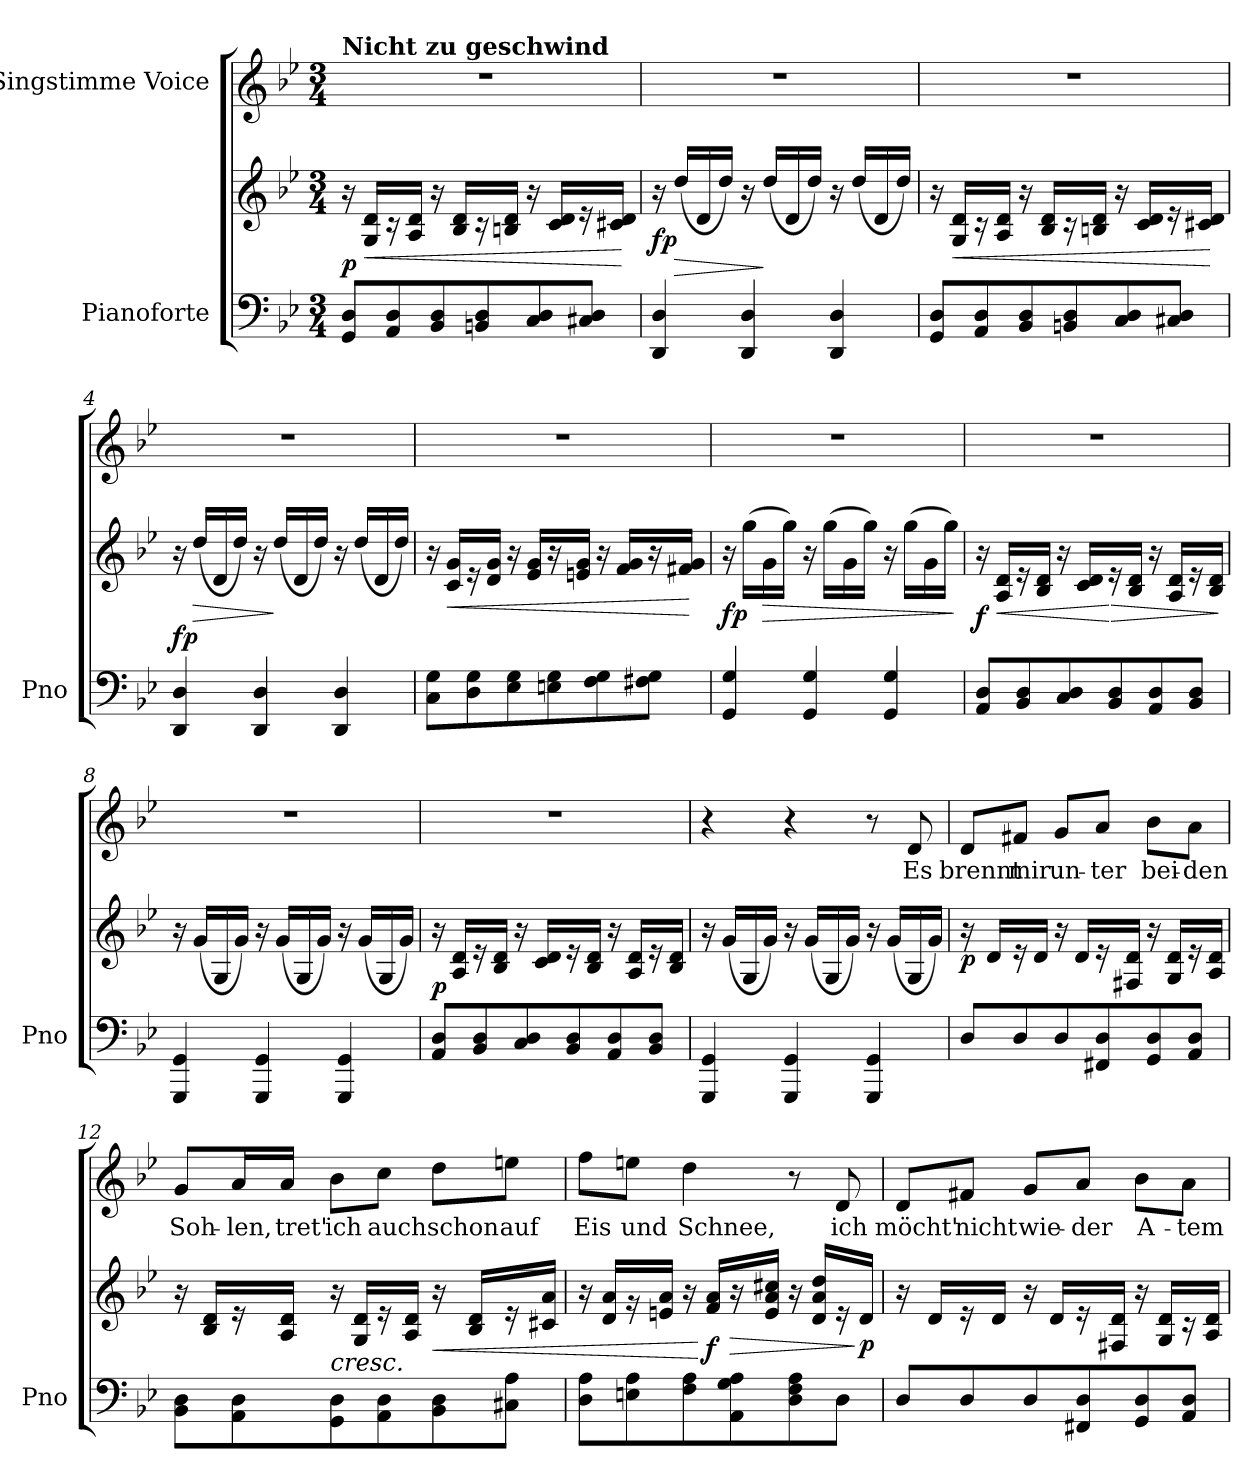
**kern	**kern	**dynam	**kern	**text
*part2	*part2	*part2	*part1	*part1
*staff3	*staff2	*staff2/3	*staff1	*staff1
*I"Pianoforte	*	*	*I"Singstimme Voice	*
*I'Pno	*	*	*	*
*clefF4	*clefG2	*	*clefG2	*
*k[b-e-]	*k[b-e-]	*	*k[b-e-]	*
*M3/4	*M3/4	*	*M3/4	*
*MM90	*MM90	*	*MM90	*
=1	=1	=1	=1	=1
!	!	!	!LO:TX:a:B:t=Nicht zu geschwind	!
!	!	!LO:DY:a=2	!	!
8GG/ 8D/L	16r	p	2.r	.
!	!	!LO:HP:b	!	!
.	16G/ 16d/LL	<	.	.
8AA/ 8D/	16r	.	.	.
.	16A/ 16d/JJ	.	.	.
8BB-/ 8D/	16r	.	.	.
.	16B-/ 16d/LL	.	.	.
8BBn/ 8D/	16r	.	.	.
.	16Bn/ 16d/JJ	.	.	.
8C/ 8D/	16r	.	.	.
.	16c/ 16d/LL	.	.	.
8C#X/ 8D/J	16r	.	.	.
.	16c#X/ 16d/JJ	.	.	.
.	.	[	.	.
=2	=2	=2	=2	=2
!	!	!LO:DY:b	!	!
4DD/ 4D/	16r	fp	2.r	.
!	!	!LO:HP:b	!	!
.	(<16dd/LL	>	.	.
.	16d/	.	.	.
.	16dd/JJ)	.	.	.
4DD/ 4D/	16r	.	.	.
.	(<16dd/LL	]	.	.
.	16d/	.	.	.
.	16dd/JJ)	.	.	.
4DD/ 4D/	16r	.	.	.
.	(<16dd/LL	.	.	.
.	16d/	.	.	.
.	16dd/JJ)	.	.	.
!!LO:LB:g=z
=3	=3	=3	=3	=3
8GG/ 8D/L	16r	.	2.r	.
!	!	!LO:HP:b	!	!
.	16G/ 16d/LL	<	.	.
8AA/ 8D/	16r	.	.	.
.	16A/ 16d/JJ	.	.	.
8BB-/ 8D/	16r	.	.	.
.	16B-/ 16d/LL	.	.	.
8BBn/ 8D/	16r	.	.	.
.	16Bn/ 16d/JJ	.	.	.
8C/ 8D/	16r	.	.	.
.	16c/ 16d/LL	.	.	.
8C#X/ 8D/J	16r	.	.	.
.	16c#X/ 16d/JJ	.	.	.
.	.	[	.	.
!!LO:LB:g=z
=4	=4	=4	=4	=4
!	!	!LO:DY:a=2	!	!
4DD/ 4D/	16r	fp	2.r	.
!	!	!LO:HP:b	!	!
.	(<16dd/LL	>	.	.
.	16d/	.	.	.
.	16dd/JJ)	.	.	.
4DD/ 4D/	16r	.	.	.
.	(<16dd/LL	]	.	.
.	16d/	.	.	.
.	16dd/JJ)	.	.	.
4DD/ 4D/	16r	.	.	.
.	(<16dd/LL	.	.	.
.	16d/	.	.	.
.	16dd/JJ)	.	.	.
=5	=5	=5	=5	=5
8C\ 8G\L	16r	.	2.r	.
!	!	!LO:HP:b	!	!
.	16c/ 16g/LL	<	.	.
8D\ 8G\	16r	.	.	.
.	16d/ 16g/JJ	.	.	.
8E-\ 8G\	16r	.	.	.
.	16e-/ 16g/LL	.	.	.
8En\ 8G\	16r	.	.	.
.	16en/ 16g/JJ	.	.	.
8F\ 8G\	16r	.	.	.
.	16f/ 16g/LL	.	.	.
8F#X\ 8G\J	16r	.	.	.
.	16f#X/ 16g/JJ	.	.	.
.	.	[	.	.
=6	=6	=6	=6	=6
!	!	!LO:DY:b	!	!
4GG/ 4G/	16r	fp	2.r	.
.	(>16gg\LL	.	.	.
!	!	!LO:HP:b	!	!
.	16g\	>	.	.
.	16gg\JJ)	.	.	.
4GG/ 4G/	16r	.	.	.
.	(>16gg\LL	.	.	.
.	16g\	.	.	.
.	16gg\JJ)	.	.	.
4GG/ 4G/	16r	.	.	.
.	(>16gg\LL	.	.	.
.	16g\	.	.	.
.	16gg\JJ)	.	.	.
.	.	]	.	.
!!LO:PB:g=z
=7	=7	=7	=7	=7
!	!	!LO:DY:b	!	!
8AA/ 8D/L	16r	f	2.r	.
!	!	!LO:HP:b	!	!
.	16A/ 16d/LL	<	.	.
8BB-/ 8D/	16re	.	.	.
.	16B-/ 16d/JJ	.	.	.
8C/ 8D/	16r	.	.	.
.	16c/ 16d/LL	.	.	.
!	!	!LO:HP:n=1:b	!	!
8BB-/ 8D/	16re	[ >	.	.
.	16B-/ 16d/JJ	.	.	.
8AA/ 8D/	16r	.	.	.
.	16A/ 16d/LL	.	.	.
8BB-/ 8D/J	16re	.	.	.
.	16B-/ 16d/JJ	.	.	.
.	.	]	.	.
!!LO:LB:g=z
=8	=8	=8	=8	=8
4GGG/ 4GG/	16r	.	2.r	.
.	(<16g/LL	.	.	.
.	16G/	.	.	.
.	16g/JJ)	.	.	.
4GGG/ 4GG/	16r	.	.	.
.	(<16g/LL	.	.	.
.	16G/	.	.	.
.	16g/JJ)	.	.	.
4GGG/ 4GG/	16r	.	.	.
.	(<16g/LL	.	.	.
.	16G/	.	.	.
.	16g/JJ)	.	.	.
=9	=9	=9	=9	=9
!	!	!LO:DY:b	!	!
8AA/ 8D/L	16r	p	2.r	.
.	16A/ 16d/LL	.	.	.
8BB-/ 8D/	16re	.	.	.
.	16B-/ 16d/JJ	.	.	.
8C/ 8D/	16r	.	.	.
.	16c/ 16d/LL	.	.	.
8BB-/ 8D/	16re	.	.	.
.	16B-/ 16d/JJ	.	.	.
8AA/ 8D/	16r	.	.	.
.	16A/ 16d/LL	.	.	.
8BB-/ 8D/J	16re	.	.	.
.	16B-/ 16d/JJ	.	.	.
=10	=10	=10	=10	=10
4GGG/ 4GG/	16r	.	4r	.
.	(<16g/LL	.	.	.
.	16G/	.	.	.
.	16g/JJ)	.	.	.
4GGG/ 4GG/	16r	.	4r	.
.	(<16g/LL	.	.	.
.	16G/	.	.	.
.	16g/JJ)	.	.	.
4GGG/ 4GG/	16r	.	8r	.
.	(<16g/LL	.	.	.
!	!	!	!	!LO:LY:b
.	16G/	.	8d/	Es
.	16g/JJ)	.	.	.
!!LO:LB:g=z
=11	=11	=11	=11	=11
!	!	!LO:DY:b	!	!LO:LY:b
8D/L	16r	p	8d/L	brennt
.	16d/LL	.	.	.
!	!	!	!	!LO:LY:b
8D/	16re	.	8f#X/J	mir
.	16d/JJ	.	.	.
!	!	!	!	!LO:LY:b
8D/	16r	.	8g/L	un-
.	16d/LL	.	.	.
!	!	!	!	!LO:LY:b
8FF#X/ 8D/	16re	.	8a/J	-ter
.	16F#X/ 16d/JJ	.	.	.
!	!	!	!	!LO:LY:b
8GG/ 8D/	16r	.	8b-\L	bei-
.	16G/ 16d/LL	.	.	.
!	!	!	!	!LO:LY:b
8AA/ 8D/J	16re	.	8a\J	-den
.	16A/ 16d/JJ	.	.	.
!!LO:PB:g=z
=12	=12	=12	=12	=12
!	!	!	!	!LO:LY:b
8BB-\ 8D\L	16r	.	8g/L	Soh-
.	16B-/ 16d/LL	.	.	.
!	!	!	!	!LO:LY:b
8AA\ 8D\	16re	.	16a/L	-len,
!	!	!	!	!LO:LY:b
.	16A/ 16d/JJ	.	16a/JJ	tret'
!LO:TX:a:i:t=cresc.	!	!	!	!
!	!	!	!	!LO:LY:b
8GG\ 8D\	16r	.	8b-\L	ich
.	16G/ 16d/LL	.	.	.
!	!	!	!	!LO:LY:b
8AA\ 8D\	16re	.	8cc\J	auch
.	16A/ 16d/JJ	.	.	.
!	!	!LO:HP:b	!	!LO:LY:b
8BB-\ 8D\	16r	<	8dd\L	schon
.	16B-/ 16d/LL	.	.	.
!	!	!	!	!LO:LY:b
8C#X\ 8A\J	16re	.	8een\J	auf
.	16c#X/ 16a/JJ	.	.	.
=13	=13	=13	=13	=13
!	!	!	!	!LO:LY:b
8D\ 8A\L	16r	.	8ff\L	Eis
.	16d/ 16a/LL	.	.	.
!	!	!	!	!LO:LY:b
8En\ 8A\	16rg	.	8een\J	und
.	16en/ 16a/JJ	.	.	.
!	!	!	!	!LO:LY:b
8F\ 8A\	16r	.	4dd\	Schnee,
!	!	!LO:DY:n=1:b	!	!
.	16f/ 16a/LL	[ f	.	.
!	!	!LO:HP:b	!	!
8AA\ 8G\ 8A\	16r	>	.	.
.	16e/ 16a/ 16cc#X/JJ	.	.	.
8D\ 8F\ 8A\	16r	.	8r	.
.	16d/ 16a/ 16dd/LL	.	.	.
!	!	!	!	!LO:LY:b
8D\J	16r	.	8d/	ich
!	!	!LO:DY:n=2:b	!	!
.	16d/JJ	] p	.	.
=14	=14	=14	=14	=14
!	!	!	!	!LO:LY:b
8D/L	16r	.	8d/L	möcht'
.	16d/LL	.	.	.
!	!	!	!	!LO:LY:b
8D/	16re	.	8f#X/J	nicht
.	16d/JJ	.	.	.
!	!	!	!	!LO:LY:b
8D/	16r	.	8g/L	wie-
.	16d/LL	.	.	.
!	!	!	!	!LO:LY:b
8FF#X/ 8D/	16re	.	8a/J	-der
.	16F#X/ 16d/JJ	.	.	.
!	!	!	!	!LO:LY:b
8GG/ 8D/	16r	.	8b-\L	A-
.	16G/ 16d/LL	.	.	.
!	!	!	!	!LO:LY:b
8AA/ 8D/J	16r	.	8a\J	-tem
.	16A/ 16d/JJ	.	.	.
=	=	=	=	=
*-	*-	*-	*-	*-
